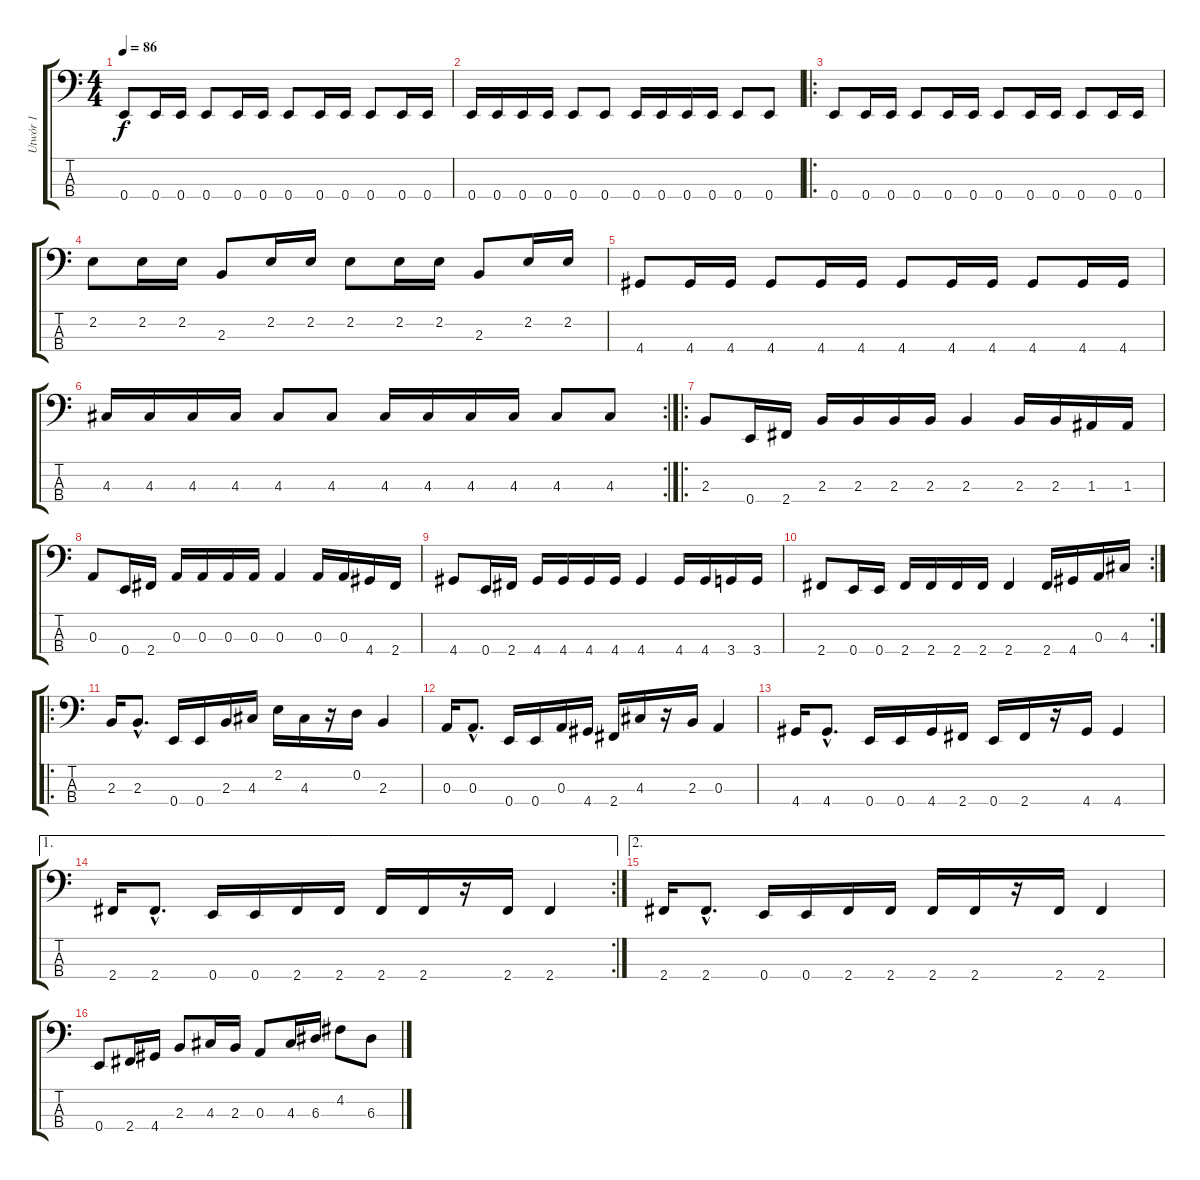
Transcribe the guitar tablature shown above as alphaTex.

\track ("Utwór 1" "Utwór 1") {instrument electricbassfinger}
\staff {score tabs}
\tuning (G2 D2 A1 E1) {hide}
\ts (4 4)
\tempo 86
\clef f4
\ks c
0.4.8{dy f instrument electricbassfinger} 0.4.16 0.4.16 0.4.8 0.4.16 0.4.16 0.4.8 0.4.16 0.4.16 0.4.8 0.4.16 0.4.16 |
0.4.16 0.4.16 0.4.16 0.4.16 0.4.8 0.4.8 0.4.16 0.4.16 0.4.16 0.4.16 0.4.8 0.4.8 |
\ro
0.4.8 0.4.16 0.4.16 0.4.8 0.4.16 0.4.16 0.4.8 0.4.16 0.4.16 0.4.8 0.4.16 0.4.16 |
2.2.8 2.2.16 2.2.16 2.3.8 2.2.16 2.2.16 2.2.8 2.2.16 2.2.16 2.3.8 2.2.16 2.2.16 |
4.4.8 4.4.16 4.4.16 4.4.8 4.4.16 4.4.16 4.4.8 4.4.16 4.4.16 4.4.8 4.4.16 4.4.16 |
\rc 2
4.3.16 4.3.16 4.3.16 4.3.16 4.3.8 4.3.8 4.3.16 4.3.16 4.3.16 4.3.16 4.3.8 4.3.8 |
\ro
2.3.8 0.4.16 2.4.16 2.3.16 2.3.16 2.3.16 2.3.16 2.3.4 2.3.16 2.3.16 1.3.16 1.3.16 |
0.3.8 0.4.16 2.4.16 0.3.16 0.3.16 0.3.16 0.3.16 0.3.4 0.3.16 0.3.16 4.4.16 2.4.16 |
4.4.8 0.4.16 2.4.16 4.4.16 4.4.16 4.4.16 4.4.16 4.4.4 4.4.16 4.4.16 3.4.16 3.4.16 |
\rc 2
2.4.8 0.4.16 0.4.16 2.4.16 2.4.16 2.4.16 2.4.16 2.4.4 2.4.16 4.4.16 0.3.16 4.3.16 |
\ro
2.3.16 2.3{hac}.8{d} 0.4.16 0.4.16 2.3.16 4.3.16 2.2.16 4.3.16 r.16 0.2.16 2.3.4 |
0.3.16 0.3{hac}.8{d} 0.4.16 0.4.16 0.3.16 4.4.16 2.4.16 4.3.16 r.16 2.3.16 0.3.4 |
4.4.16 4.4{hac}.8{d} 0.4.16 0.4.16 4.4.16 2.4.16 0.4.16 2.4.16 r.16 4.4.16 4.4.4 |
\ae 1
\rc 2
2.4.16 2.4{hac}.8{d} 0.4.16 0.4.16 2.4.16 2.4.16 2.4.16 2.4.16 r.16 2.4.16 2.4.4 |
\ae 2
2.4.16 2.4{hac}.8{d} 0.4.16 0.4.16 2.4.16 2.4.16 2.4.16 2.4.16 r.16 2.4.16 2.4.4 |
0.4.8 2.4.16 4.4.16 2.3.8 4.3.16 2.3.16 0.3.8 4.3.16 6.3.16 4.2.8 6.3.8
